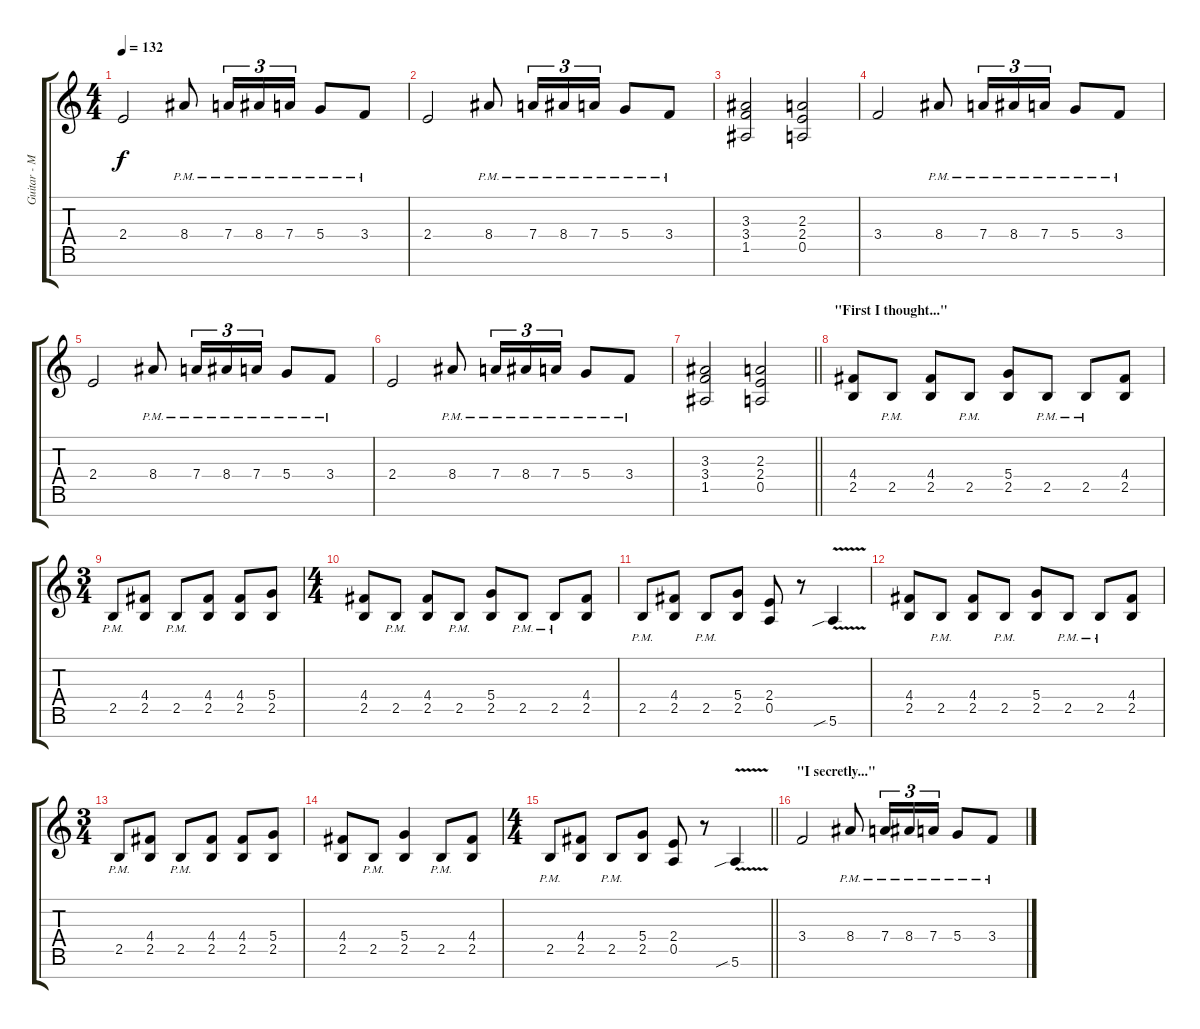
\track ("Guitar - Mark" "Guitar - M") {instrument distortionguitar}
\staff {score tabs}
\tuning (E4 B3 G3 D3 A2 E2 B1) {hide}
\ts (4 4)
\tempo 132
\clef g2
\ks c
2.4.2{dy f} 8.4{pm}.8 7.4{pm}.16{tu (3 2)} 8.4{pm}.16{tu (3 2)} 7.4{pm}.16{tu (3 2)} 5.4{pm}.8 3.4{pm}.8 |
2.4.2 8.4{pm}.8 7.4{pm}.16{tu (3 2)} 8.4{pm}.16{tu (3 2)} 7.4{pm}.16{tu (3 2)} 5.4{pm}.8 3.4{pm}.8 |
(3.3 3.4 1.5).2 (2.3 2.4 0.5).2 |
3.4.2 8.4{pm}.8 7.4{pm}.16{tu (3 2)} 8.4{pm}.16{tu (3 2)} 7.4{pm}.16{tu (3 2)} 5.4{pm}.8 3.4{pm}.8 |
2.4.2 8.4{pm}.8 7.4{pm}.16{tu (3 2)} 8.4{pm}.16{tu (3 2)} 7.4{pm}.16{tu (3 2)} 5.4{pm}.8 3.4{pm}.8 |
2.4.2 8.4{pm}.8 7.4{pm}.16{tu (3 2)} 8.4{pm}.16{tu (3 2)} 7.4{pm}.16{tu (3 2)} 5.4{pm}.8 3.4{pm}.8 |
\barLineRight lightlight
(3.3 3.4 1.5).2 (2.3 2.4 0.5).2 |
\section ("" "\"First I thought...\"")
(4.4 2.5).8 2.5{pm}.8 (4.4 2.5).8 2.5{pm}.8 (5.4 2.5).8 2.5{pm}.8 2.5{pm}.8 (4.4 2.5).8 |
\ts (3 4)
2.5{pm}.8 (4.4 2.5).8 2.5{pm}.8 (4.4 2.5).8 (4.4 2.5).8 (5.4 2.5).8 |
\ts (4 4)
(4.4 2.5).8 2.5{pm}.8 (4.4 2.5).8 2.5{pm}.8 (5.4 2.5).8 2.5{pm}.8 2.5{pm}.8 (4.4 2.5).8 |
2.5{pm}.8 (4.4 2.5).8 2.5{pm}.8 (5.4 2.5).8 (2.4 0.5).8 r.8 5.6{v sib}.4 |
(4.4 2.5).8 2.5{pm}.8 (4.4 2.5).8 2.5{pm}.8 (5.4 2.5).8 2.5{pm}.8 2.5{pm}.8 (4.4 2.5).8 |
\ts (3 4)
2.5{pm}.8 (4.4 2.5).8 2.5{pm}.8 (4.4 2.5).8 (4.4 2.5).8 (5.4 2.5).8 |
(4.4 2.5).8 2.5{pm}.8 (5.4 2.5).4 2.5{pm}.8 (4.4 2.5).8 |
\ts (4 4)
\barLineRight lightlight
2.5{pm}.8 (4.4 2.5).8 2.5{pm}.8 (5.4 2.5).8 (2.4 0.5).8 r.8 5.6{v sib}.4 |
\section ("" "\"I secretly...\"")
3.4.2 8.4{pm}.8 7.4{pm}.16{tu (3 2)} 8.4{pm}.16{tu (3 2)} 7.4{pm}.16{tu (3 2)} 5.4{pm}.8 3.4{pm}.8
